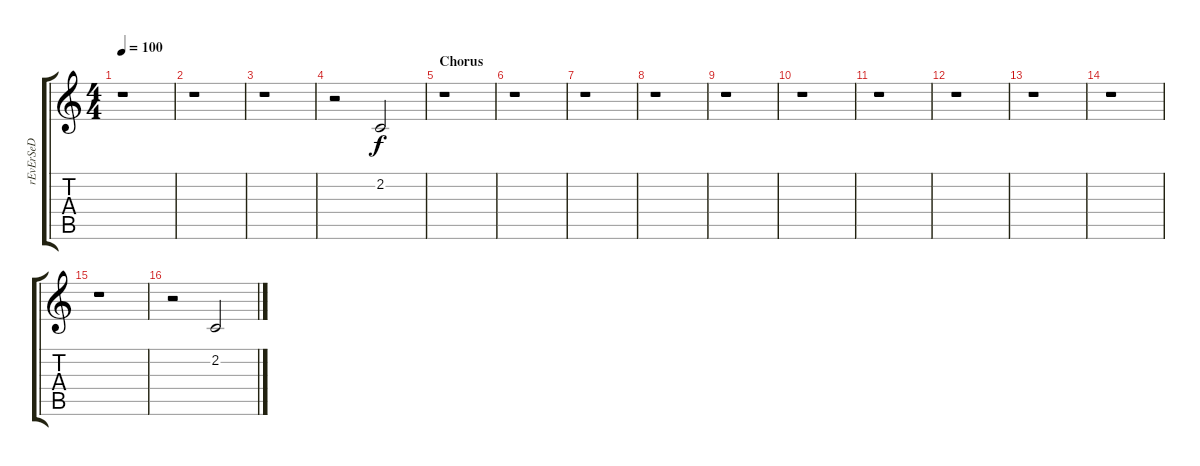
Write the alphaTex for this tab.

\track ("rEvErSeD" "rEvErSeD") {instrument reversecymbal}
\staff {score tabs}
\tuning (Eb4 Bb3 Gb3 Db3 Ab2 Eb2) {hide}
\ts (4 4)
\tempo 100
\clef g2
\ks c
r.1{dy f} |
r.1 |
r.1 |
r.2 2.2.2 |
\section ("" "Chorus")
r.1 |
r.1 |
r.1 |
r.1 |
r.1 |
r.1 |
r.1 |
r.1 |
r.1 |
r.1 |
r.1 |
r.2 2.2.2
